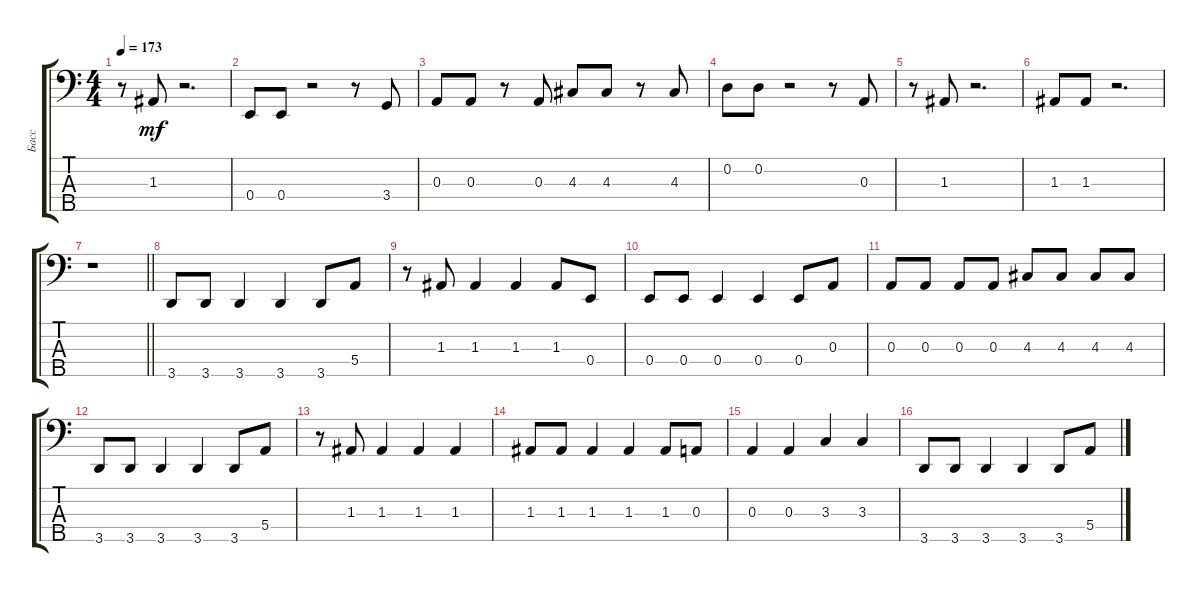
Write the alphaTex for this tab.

\track ("Басс" "Басс") {instrument electricbassfinger}
\staff {score tabs}
\tuning (G2 D2 A1 E1 B0) {hide}
\ts (4 4)
\tempo 173
\clef f4
\ks c
r.8{dy mf} 1.3.8 r.2{d} |
0.4.8 0.4.8 r.2 r.8 3.4.8 |
0.3.8 0.3.8 r.8 0.3.8 4.3.8 4.3.8 r.8 4.3.8 |
0.2.8 0.2.8 r.2 r.8 0.3.8 |
r.8 1.3.8 r.2{d} |
1.3.8 1.3.8 r.2{d} |
\barLineRight lightlight
r.1 |
3.5.8 3.5.8 3.5.4 3.5.4 3.5.8 5.4.8 |
r.8 1.3.8 1.3.4 1.3.4 1.3.8 0.4.8 |
0.4.8 0.4.8 0.4.4 0.4.4 0.4.8 0.3.8 |
0.3.8 0.3.8 0.3.8 0.3.8 4.3.8 4.3.8 4.3.8 4.3.8 |
3.5.8 3.5.8 3.5.4 3.5.4 3.5.8 5.4.8 |
r.8 1.3.8 1.3.4 1.3.4 1.3.4 |
1.3.8 1.3.8 1.3.4 1.3.4 1.3.8 0.3.8 |
0.3.4 0.3.4 3.3.4 3.3.4 |
3.5.8 3.5.8 3.5.4 3.5.4 3.5.8 5.4.8
